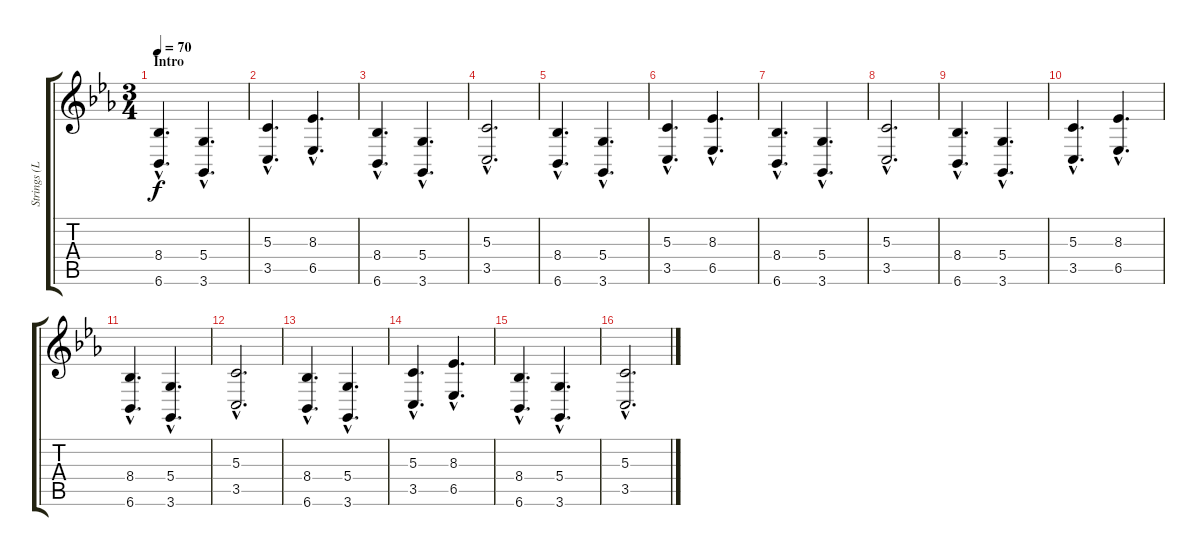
\track ("Strings (Low Keys)" "Strings (L") {instrument synthstrings1}
\staff {score tabs}
\tuning (E4 B3 G3 D3 A2 E2) {hide}
\ts (3 4)
\section ("" "Intro")
\tempo 70
\clef g2
\ks cminor
(8.4{hac} 6.6{hac}).4{d dy f instrument synthstrings1} (5.4{hac} 3.6{hac}).4{d} |
(5.3{hac} 3.5{hac}).4{d} (8.3{hac} 6.5{hac}).4{d} |
(8.4{hac} 6.6{hac}).4{d} (5.4{hac} 3.6{hac}).4{d} |
(5.3{hac} 3.5{hac}).2{d} |
(8.4{hac} 6.6{hac}).4{d} (5.4{hac} 3.6{hac}).4{d} |
(5.3{hac} 3.5{hac}).4{d} (8.3{hac} 6.5{hac}).4{d} |
(8.4{hac} 6.6{hac}).4{d} (5.4{hac} 3.6{hac}).4{d} |
(5.3{hac} 3.5{hac}).2{d} |
(8.4{hac} 6.6{hac}).4{d} (5.4{hac} 3.6{hac}).4{d} |
(5.3{hac} 3.5{hac}).4{d} (8.3{hac} 6.5{hac}).4{d} |
(8.4{hac} 6.6{hac}).4{d} (5.4{hac} 3.6{hac}).4{d} |
(5.3{hac} 3.5{hac}).2{d} |
(8.4{hac} 6.6{hac}).4{d} (5.4{hac} 3.6{hac}).4{d} |
(5.3{hac} 3.5{hac}).4{d} (8.3{hac} 6.5{hac}).4{d} |
(8.4{hac} 6.6{hac}).4{d} (5.4{hac} 3.6{hac}).4{d} |
(5.3{hac} 3.5{hac}).2{d}
